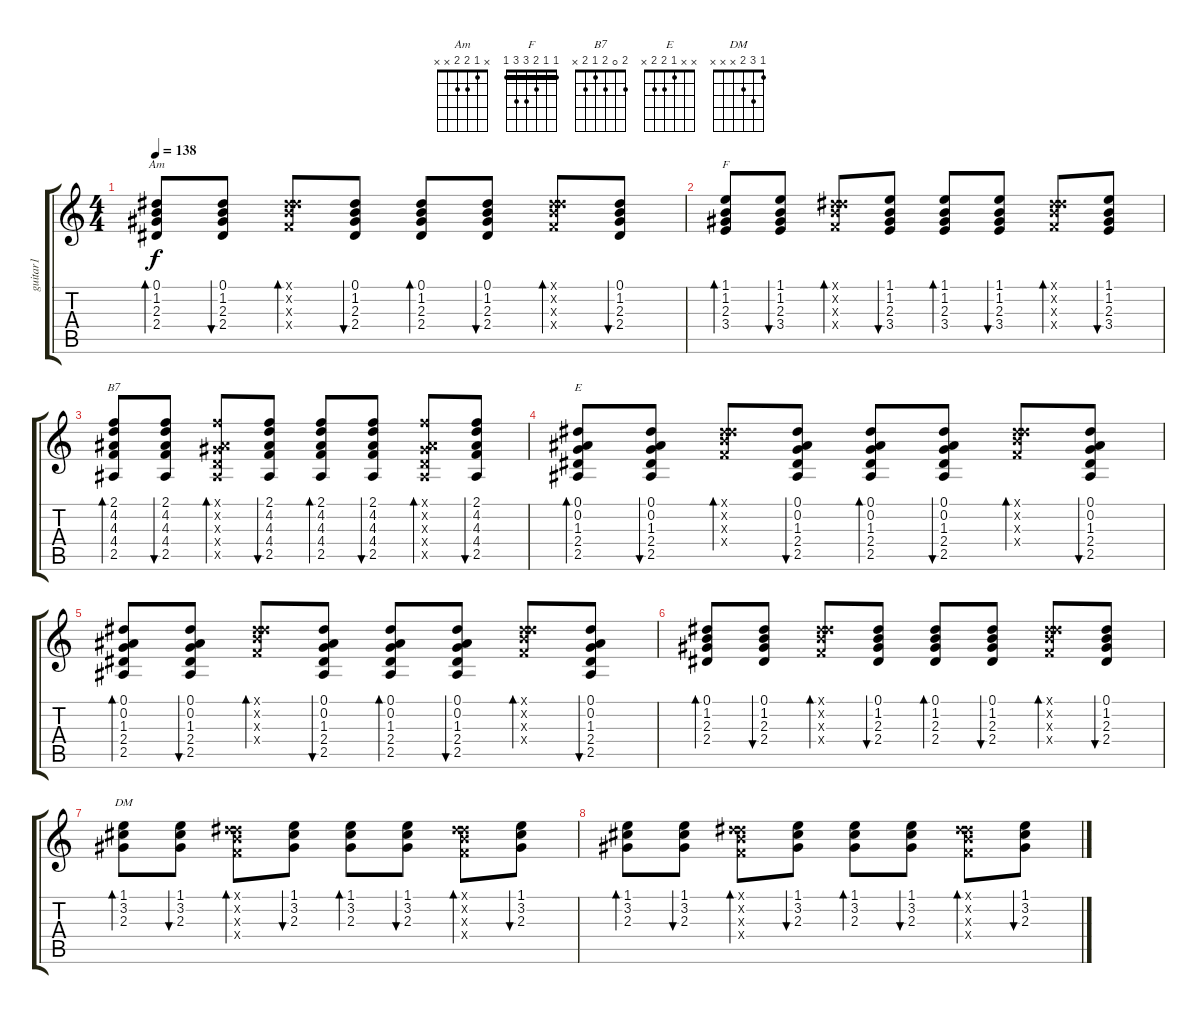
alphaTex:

\track ("guitar1" "guitar1") {instrument acousticguitarsteel}
\staff {score tabs}
\tuning (Eb4 Bb3 Gb3 Db3 Ab2 Eb2) {hide}
\chord ("Am" x 1 2 2 x x)
\chord ("F" 1 1 2 3 3 1) {barre 1}
\chord ("B7" 2 0 2 1 2 x)
\chord ("E" x x 1 2 2 x)
\chord ("DM" 1 3 2 x x x)
\ts (4 4)
\tempo 138
\clef g2
\ks c
(0.1 1.2 2.3 2.4).8{bd 60 ch "Am" dy f} (0.1 1.2 2.3 2.4).8{bu 60} (0.1{x} 5.2{x} 5.3{x} 4.4{x}).8{bd 60} (0.1 1.2 2.3 2.4).8{bu 60} (0.1 1.2 2.3 2.4).8{bd 60} (0.1 1.2 2.3 2.4).8{bu 60} (0.1{x} 5.2{x} 5.3{x} 4.4{x}).8{bd 60} (0.1 1.2 2.3 2.4).8{bu 60} |
(1.1 1.2 2.3 3.4).8{bd 60 ch "F"} (1.1 1.2 2.3 3.4).8{bu 60} (0.1{x} 5.2{x} 5.3{x} 4.4{x}).8{bd 60} (1.1 1.2 2.3 3.4).8{bu 60} (1.1 1.2 2.3 3.4).8{bd 60} (1.1 1.2 2.3 3.4).8{bu 60} (0.1{x} 5.2{x} 5.3{x} 4.4{x}).8{bd 60} (1.1 1.2 2.3 3.4).8{bu 60} |
(2.1 4.2 4.3 4.4 2.5).8{bd 60 ch "B7"} (2.1 4.2 4.3 4.4 2.5).8{bu 60} (2.1{x} 0.2{x} 2.3{x} 1.4{x} 2.5{x}).8{bd 60} (2.1 4.2 4.3 4.4 2.5).8{bu 60} (2.1 4.2 4.3 4.4 2.5).8{bd 60} (2.1 4.2 4.3 4.4 2.5).8{bu 60} (2.1{x} 0.2{x} 2.3{x} 1.4{x} 2.5{x}).8{bd 60} (2.1 4.2 4.3 4.4 2.5).8{bu 60} |
(0.1 0.2 1.3 2.4 2.5).8{bd 60 ch "E"} (0.1 0.2 1.3 2.4 2.5).8{bu 60} (0.1{x} 5.2{x} 5.3{x} 4.4{x}).8{bd 60} (0.1 0.2 1.3 2.4 2.5).8{bu 60} (0.1 0.2 1.3 2.4 2.5).8{bd 60} (0.1 0.2 1.3 2.4 2.5).8{bu 60} (0.1{x} 5.2{x} 5.3{x} 4.4{x}).8{bd 60} (0.1 0.2 1.3 2.4 2.5).8{bu 60} |
(0.1 0.2 1.3 2.4 2.5).8{bd 60} (0.1 0.2 1.3 2.4 2.5).8{bu 60} (0.1{x} 5.2{x} 5.3{x} 4.4{x}).8{bd 60} (0.1 0.2 1.3 2.4 2.5).8{bu 60} (0.1 0.2 1.3 2.4 2.5).8{bd 60} (0.1 0.2 1.3 2.4 2.5).8{bu 60} (0.1{x} 5.2{x} 5.3{x} 4.4{x}).8{bd 60} (0.1 0.2 1.3 2.4 2.5).8{bu 60} |
(0.1 1.2 2.3 2.4).8{bd 60} (0.1 1.2 2.3 2.4).8{bu 60} (0.1{x} 5.2{x} 5.3{x} 4.4{x}).8{bd 60} (0.1 1.2 2.3 2.4).8{bu 60} (0.1 1.2 2.3 2.4).8{bd 60} (0.1 1.2 2.3 2.4).8{bu 60} (0.1{x} 5.2{x} 5.3{x} 4.4{x}).8{bd 60} (0.1 1.2 2.3 2.4).8{bu 60} |
(1.1 3.2 2.3).8{bd 60 ch "DM"} (1.1 3.2 2.3).8{bu 60} (0.1{x} 5.2{x} 5.3{x} 4.4{x}).8{bd 60} (1.1 3.2 2.3).8{bu 60} (1.1 3.2 2.3).8{bd 60} (1.1 3.2 2.3).8{bu 60} (0.1{x} 5.2{x} 5.3{x} 4.4{x}).8{bd 60} (1.1 3.2 2.3).8{bu 60} |
(1.1 3.2 2.3).8{bd 60} (1.1 3.2 2.3).8{bu 60} (0.1{x} 5.2{x} 5.3{x} 4.4{x}).8{bd 60} (1.1 3.2 2.3).8{bu 60} (1.1 3.2 2.3).8{bd 60} (1.1 3.2 2.3).8{bu 60} (0.1{x} 5.2{x} 5.3{x} 4.4{x}).8{bd 60} (1.1 3.2 2.3).8{bu 60}
